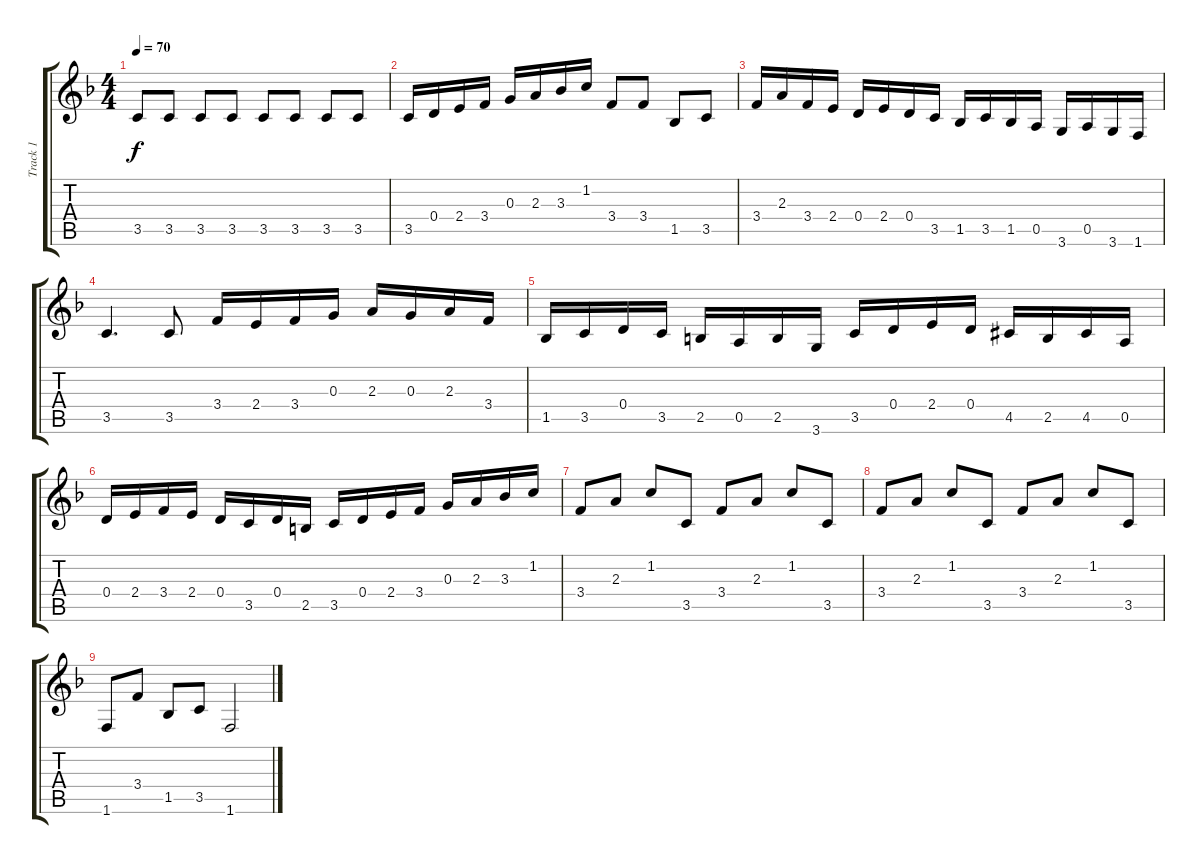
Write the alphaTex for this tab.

\track ("Track 1" "Track 1") {instrument acousticguitarsteel}
\staff {score tabs}
\tuning (E4 B3 G3 D3 A2 E2) {hide}
\ts (4 4)
\tempo 70
\clef g2
\ks f
3.5.8{dy f} 3.5.8 3.5.8 3.5.8 3.5.8 3.5.8 3.5.8 3.5.8 |
3.5.16 0.4.16 2.4.16 3.4.16 0.3.16 2.3.16 3.3.16 1.2.16 3.4.8 3.4.8 1.5.8 3.5.8 |
3.4.16 2.3.16 3.4.16 2.4.16 0.4.16 2.4.16 0.4.16 3.5.16 1.5.16 3.5.16 1.5.16 0.5.16 3.6.16 0.5.16 3.6.16 1.6.16 |
3.5.4{d} 3.5.8 3.4.16 2.4.16 3.4.16 0.3.16 2.3.16 0.3.16 2.3.16 3.4.16 |
1.5.16 3.5.16 0.4.16 3.5.16 2.5.16 0.5.16 2.5.16 3.6.16 3.5.16 0.4.16 2.4.16 0.4.16 4.5{acc #}.16 2.5.16 4.5{acc #}.16 0.5.16 |
0.4.16 2.4.16 3.4.16 2.4.16 0.4.16 3.5.16 0.4.16 2.5.16 3.5.16 0.4.16 2.4.16 3.4.16 0.3.16 2.3.16 3.3.16 1.2.16 |
3.4.8 2.3.8 1.2.8 3.5.8 3.4.8 2.3.8 1.2.8 3.5.8 |
3.4.8 2.3.8 1.2.8 3.5.8 3.4.8 2.3.8 1.2.8 3.5.8 |
1.6.8 3.4.8 1.5.8 3.5.8 1.6.2
